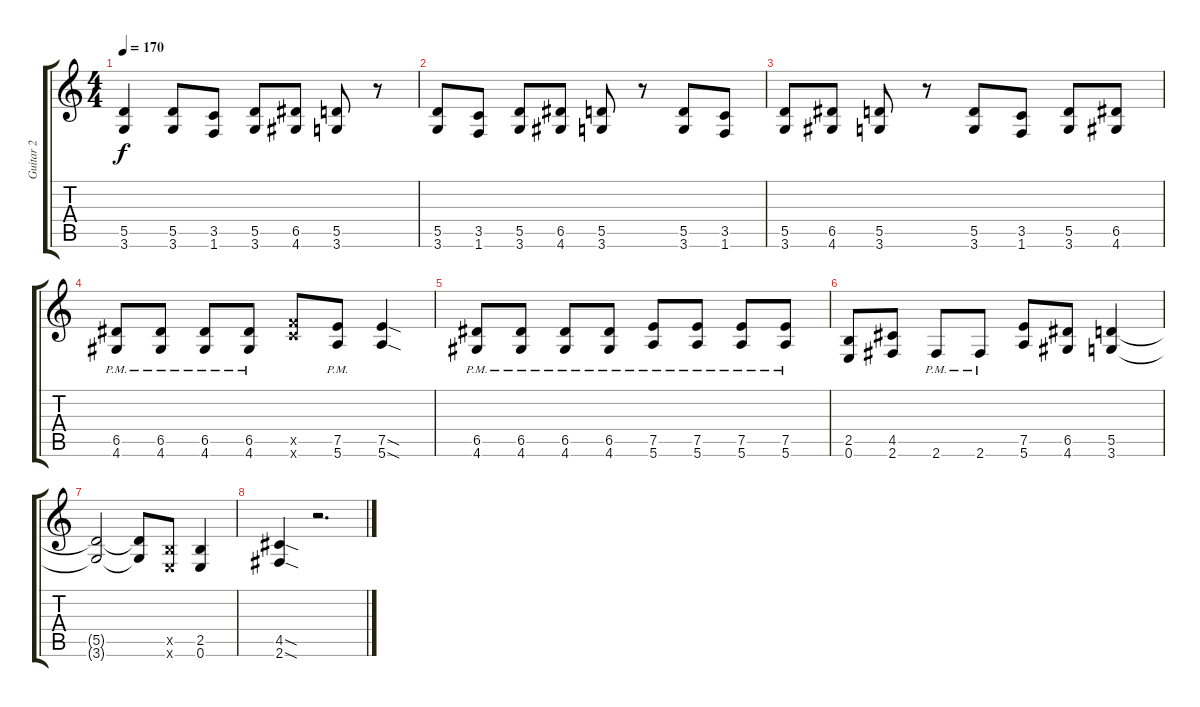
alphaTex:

\track ("Guitar 2" "Guitar 2") {instrument distortionguitar}
\staff {score tabs}
\tuning (E4 B3 G3 D3 A2 E2) {hide}
\ts (4 4)
\tempo 170
\clef g2
\ks c
(5.5 3.6).4{dy f} (5.5 3.6).8 (3.5 1.6).8 (5.5 3.6).8 (6.5 4.6).8 (5.5 3.6).8 r.8 |
(5.5 3.6).8 (3.5 1.6).8 (5.5 3.6).8 (6.5 4.6).8 (5.5 3.6).8 r.8 (5.5 3.6).8 (3.5 1.6).8 |
(5.5 3.6).8 (6.5 4.6).8 (5.5 3.6).8 r.8 (5.5 3.6).8 (3.5 1.6).8 (5.5 3.6).8 (6.5 4.6).8 |
(6.5{pm} 4.6).8 (6.5{pm} 4.6).8 (6.5{pm} 4.6).8 (6.5{pm} 4.6).8 (8.5{x} 8.6{x}).8 (7.5{pm} 5.6).8 (7.5{sod} 5.6{sod}).4 |
(6.5{pm} 4.6).8 (6.5{pm} 4.6).8 (6.5{pm} 4.6).8 (6.5{pm} 4.6).8 (7.5{pm} 5.6).8 (7.5{pm} 5.6).8 (7.5{pm} 5.6).8 (7.5{pm} 5.6).8 |
(2.5 0.6).8 (4.5 2.6).8 2.6{pm}.8 2.6{pm}.8 (7.5 5.6).8 (6.5 4.6).8 (5.5 3.6).4 |
(5.5{t} 3.6{t}).2 (5.5{t} 3.6{t}).8 (2.5{x} 0.6{x}).8 (2.5 0.6).4 |
(4.5{sod} 2.6{sod}).4 r.2{d}
